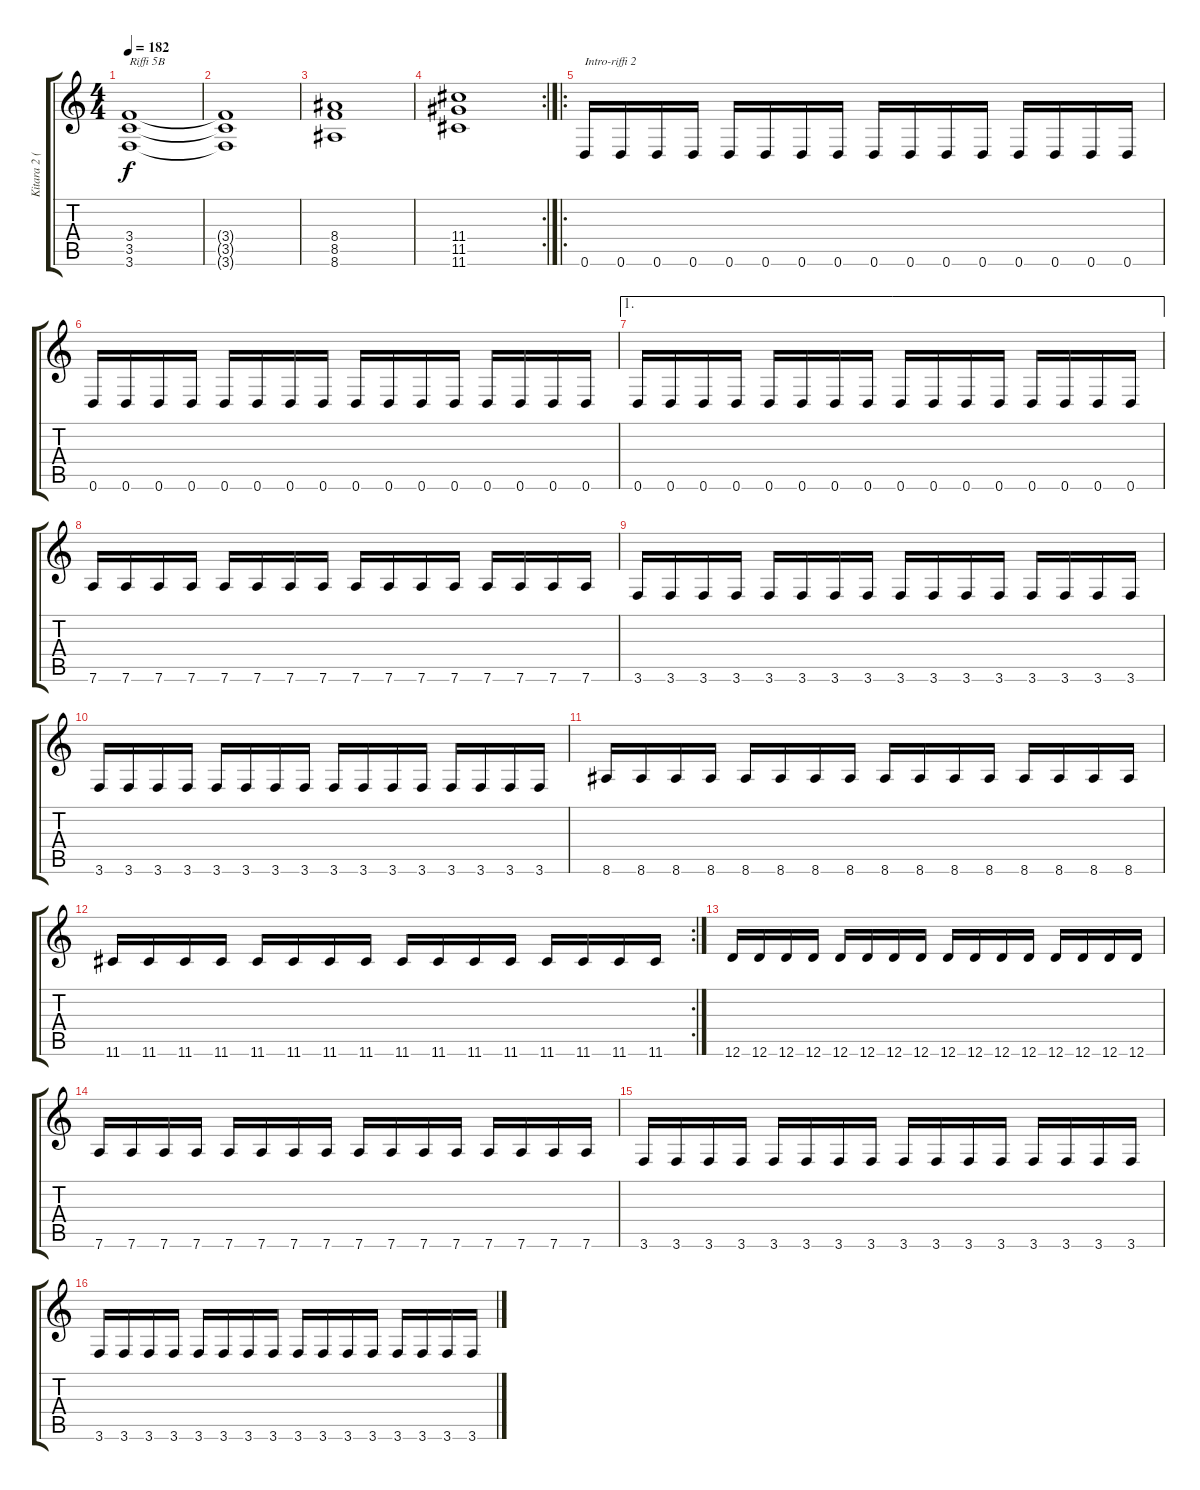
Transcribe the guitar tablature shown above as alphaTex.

\track ("Kitara 2 (Tuomo)" "Kitara 2 (") {instrument distortionguitar}
\staff {score tabs}
\tuning (E4 B3 G3 D3 A2 D2) {hide}
\ts (4 4)
\tempo 182
\clef g2
\ks c
(3.4 3.5 3.6).1{txt "Riffi 5B" dy f} |
(3.4{t} 3.5{t} 3.6{t}).1 |
(8.4 8.5 8.6).1 |
\rc 2
(11.4 11.5 11.6).1 |
\ro
0.6.16{txt "Intro-riffi 2"} 0.6.16 0.6.16 0.6.16 0.6.16 0.6.16 0.6.16 0.6.16 0.6.16 0.6.16 0.6.16 0.6.16 0.6.16 0.6.16 0.6.16 0.6.16 |
0.6.16 0.6.16 0.6.16 0.6.16 0.6.16 0.6.16 0.6.16 0.6.16 0.6.16 0.6.16 0.6.16 0.6.16 0.6.16 0.6.16 0.6.16 0.6.16 |
\ae 1
0.6.16 0.6.16 0.6.16 0.6.16 0.6.16 0.6.16 0.6.16 0.6.16 0.6.16 0.6.16 0.6.16 0.6.16 0.6.16 0.6.16 0.6.16 0.6.16 |
7.6.16 7.6.16 7.6.16 7.6.16 7.6.16 7.6.16 7.6.16 7.6.16 7.6.16 7.6.16 7.6.16 7.6.16 7.6.16 7.6.16 7.6.16 7.6.16 |
3.6.16 3.6.16 3.6.16 3.6.16 3.6.16 3.6.16 3.6.16 3.6.16 3.6.16 3.6.16 3.6.16 3.6.16 3.6.16 3.6.16 3.6.16 3.6.16 |
3.6.16 3.6.16 3.6.16 3.6.16 3.6.16 3.6.16 3.6.16 3.6.16 3.6.16 3.6.16 3.6.16 3.6.16 3.6.16 3.6.16 3.6.16 3.6.16 |
8.6.16 8.6.16 8.6.16 8.6.16 8.6.16 8.6.16 8.6.16 8.6.16 8.6.16 8.6.16 8.6.16 8.6.16 8.6.16 8.6.16 8.6.16 8.6.16 |
\rc 2
11.6.16 11.6.16 11.6.16 11.6.16 11.6.16 11.6.16 11.6.16 11.6.16 11.6.16 11.6.16 11.6.16 11.6.16 11.6.16 11.6.16 11.6.16 11.6.16 |
12.6.16 12.6.16 12.6.16 12.6.16 12.6.16 12.6.16 12.6.16 12.6.16 12.6.16 12.6.16 12.6.16 12.6.16 12.6.16 12.6.16 12.6.16 12.6.16 |
7.6.16 7.6.16 7.6.16 7.6.16 7.6.16 7.6.16 7.6.16 7.6.16 7.6.16 7.6.16 7.6.16 7.6.16 7.6.16 7.6.16 7.6.16 7.6.16 |
3.6.16 3.6.16 3.6.16 3.6.16 3.6.16 3.6.16 3.6.16 3.6.16 3.6.16 3.6.16 3.6.16 3.6.16 3.6.16 3.6.16 3.6.16 3.6.16 |
3.6.16 3.6.16 3.6.16 3.6.16 3.6.16 3.6.16 3.6.16 3.6.16 3.6.16 3.6.16 3.6.16 3.6.16 3.6.16 3.6.16 3.6.16 3.6.16
